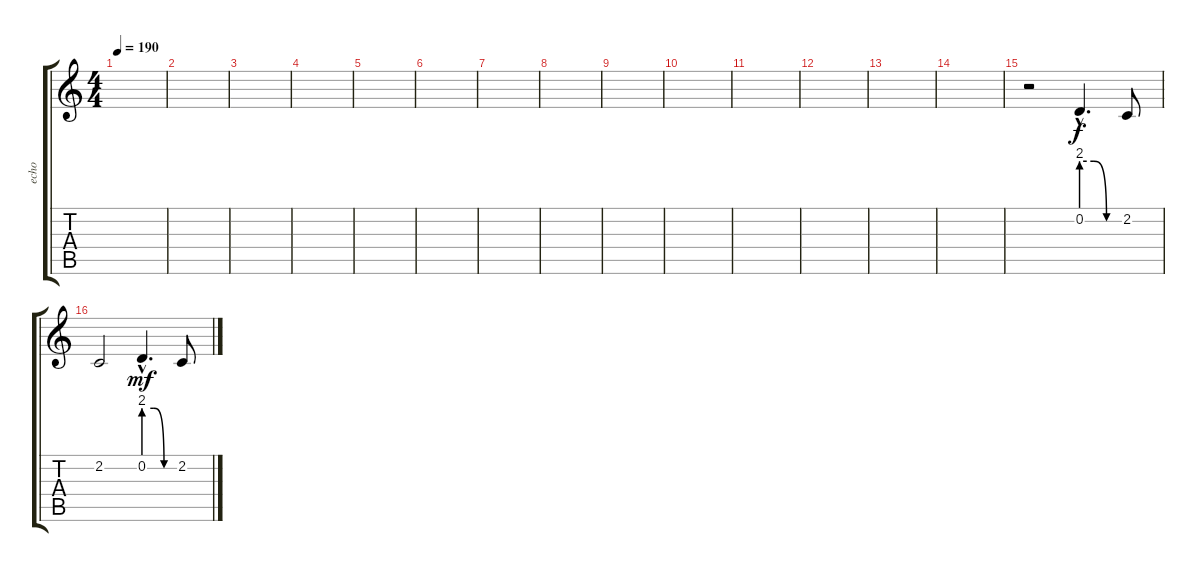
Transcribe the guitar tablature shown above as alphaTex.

\track ("echo" "echo") {instrument lead8bassandlead}
\staff {score tabs}
\tuning (Eb4 Bb3 Gb3 Db3 Ab2 Eb2) {hide}
\ts (4 4)
\tempo 190
\clef g2
\ks c
|
|
|
|
|
|
|
|
|
|
|
|
|
|
r.2 0.2{be (custom 0 8 20 8 40 0 60 0) hac}.4{d volume 13} 2.2.8 |
2.2.2 0.2{be (custom 0 8 20 8 40 0 60 0) hac}.4{d dy mf} 2.2.8
